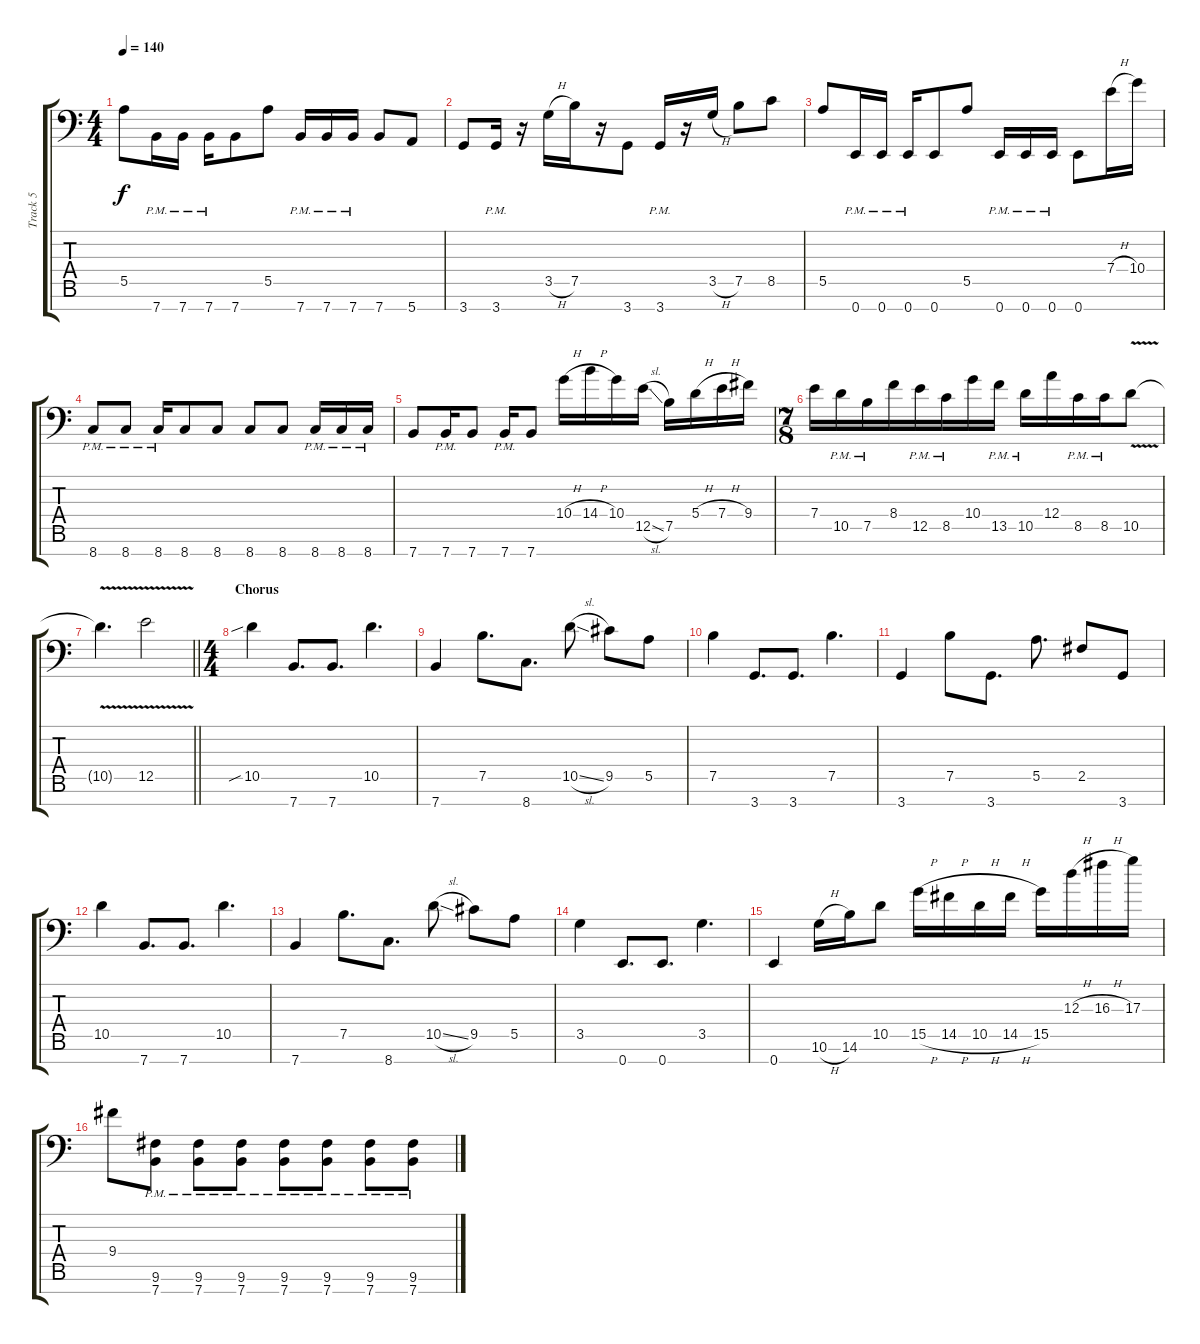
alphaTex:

\track ("Track 5" "Track 5") {instrument distortionguitar}
\staff {score tabs}
\tuning (B3 G3 D3 A2 E2 A1 E1) {hide}
\ts (4 4)
\tempo 140
\clef f4
\ks c
5.5.8{dy f} 7.7{pm}.16 7.7{pm}.16 7.7{pm}.16 7.7.8 5.5.8 7.7{pm}.16 7.7{pm}.16 7.7{pm}.16 7.7.8 5.7.8 |
3.7.8 3.7{pm}.16 r.16 3.5{h}.16 7.5.16 r.16 3.7.8 3.7{pm}.16 r.16 3.5{h}.16 7.5.8 8.5.8 |
5.5.8 0.7{pm}.16 0.7{pm}.16 0.7{pm}.16 0.7.8 5.5.8 0.7{pm}.16 0.7{pm}.16 0.7{pm}.16 0.7.8 7.4{h}.16 10.4.16 |
8.7{pm}.8 8.7{pm}.8 8.7{pm}.16 8.7.8 8.7.8 8.7.8 8.7.8 8.7{pm}.16 8.7{pm}.16 8.7{pm}.16 |
7.7.8 7.7{pm}.16 7.7.8 7.7{pm}.16 7.7.8 10.4{h}.16 14.4{h}.16 10.4.16 12.5{sl}.16 7.5.16 5.4{h}.16 7.4{h}.16 9.4.16 |
\ts (7 8)
7.4.16 10.5{pm}.16 7.5{pm}.16 8.4.16 12.5{pm}.16 8.5{pm}.16 10.4.16 13.5{pm}.16 10.5{pm}.16 12.4.16 8.5{pm}.16 8.5{pm}.16 10.5{v}.8 |
\barLineRight lightlight
10.5{t}.4{d} 12.5{v}.2 |
\ts (4 4)
\section ("" "Chorus")
10.5{sib}.4 7.7.8{d} 7.7.8{d} 10.5.4{d} |
7.7.4 7.5.8{d} 8.7.8{d} 10.5{sl}.8 9.5.8 5.5.8 |
7.5.4 3.7.8{d} 3.7.8{d} 7.5.4{d} |
3.7.4 7.5.8 3.7.8{d} 5.5.8{d} 2.5.8 3.7.8 |
10.5.4 7.7.8{d} 7.7.8{d} 10.5.4{d} |
7.7.4 7.5.8{d} 8.7.8{d} 10.5{sl}.8 9.5.8 5.5.8 |
3.5.4 0.7.8{d} 0.7.8{d} 3.5.4{d} |
0.7.4 10.6{h}.16 14.6.16 10.5.8 15.5{h}.16 14.5{h}.16 10.5{h}.16 14.5{h}.16 15.5.16 12.3{h}.16 16.3{h}.16 17.3.16 |
9.4.8 (9.6{pm} 7.7{pm}).8 (9.6{pm} 7.7{pm}).8 (9.6{pm} 7.7{pm}).8 (9.6{pm} 7.7{pm}).8 (9.6{pm} 7.7{pm}).8 (9.6{pm} 7.7{pm}).8 (9.6{pm} 7.7{pm}).8
